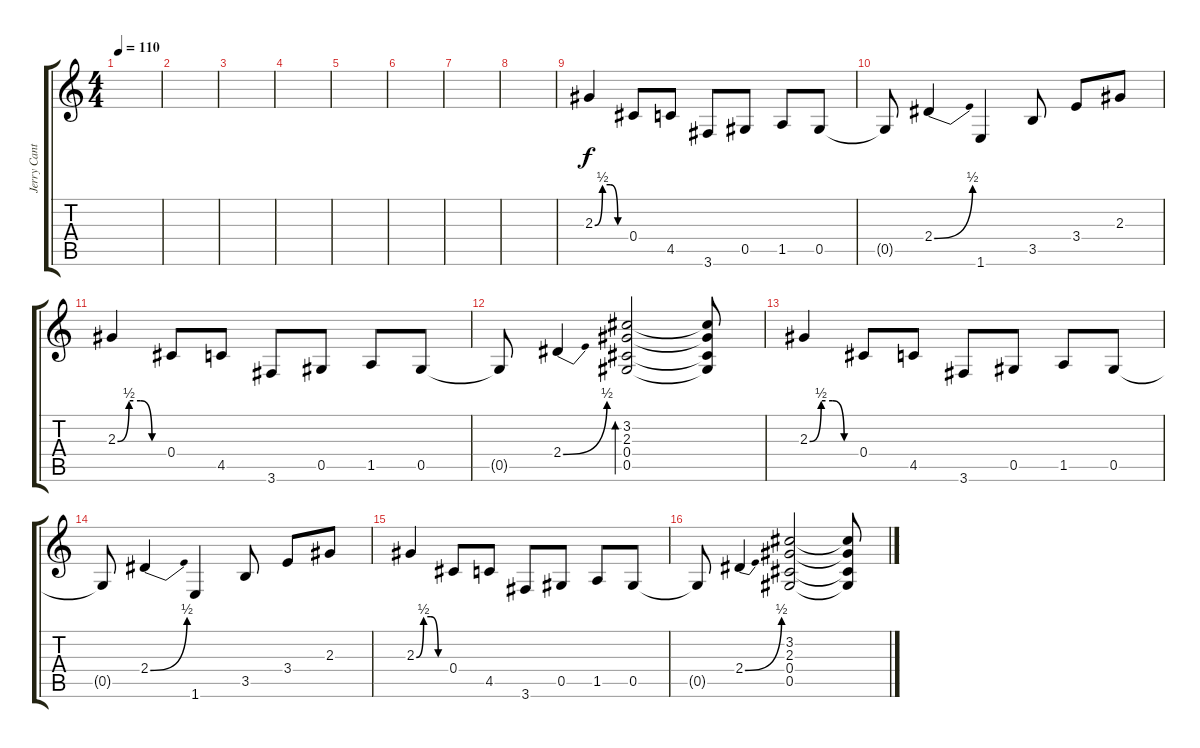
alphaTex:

\track ("Jerry Cantrell" "Jerry Cant") {instrument overdrivenguitar}
\staff {score tabs}
\tuning (Eb4 Bb3 Gb3 Db3 Ab2 Eb2) {hide}
\ts (4 4)
\tempo 110
\clef g2
\ks c
|
|
|
|
|
|
|
|
2.3{be (custom 0 0 15 2 30 2 45 0 60 0)}.4 0.4.8 4.5.8 3.6.8 0.5.8 1.5.8 0.5.8 |
0.5{t}.8 2.4{be (bend 0 0 60 2)}.4 1.6.4 3.5.8 3.4.8 2.3.8 |
2.3{be (custom 0 0 15 2 30 2 45 0 60 0)}.4 0.4.8 4.5.8 3.6.8 0.5.8 1.5.8 0.5.8 |
0.5{t}.8 2.4{be (bend 0 0 60 2)}.4 (3.2 2.3 0.4 0.5).2{bd 60} (3.2{t} 2.3{t} 0.4{t} 0.5{t}).8 |
2.3{be (custom 0 0 15 2 30 2 45 0 60 0)}.4 0.4.8 4.5.8 3.6.8 0.5.8 1.5.8 0.5.8 |
0.5{t}.8 2.4{be (bend 0 0 60 2)}.4 1.6.4 3.5.8 3.4.8 2.3.8 |
2.3{be (custom 0 0 15 2 30 2 45 0 60 0)}.4 0.4.8 4.5.8 3.6.8 0.5.8 1.5.8 0.5.8 |
0.5{t}.8 2.4{be (bend 0 0 60 2)}.4 (3.2 2.3 0.4 0.5).2 (3.2{t} 2.3{t} 0.4{t} 0.5{t}).8
